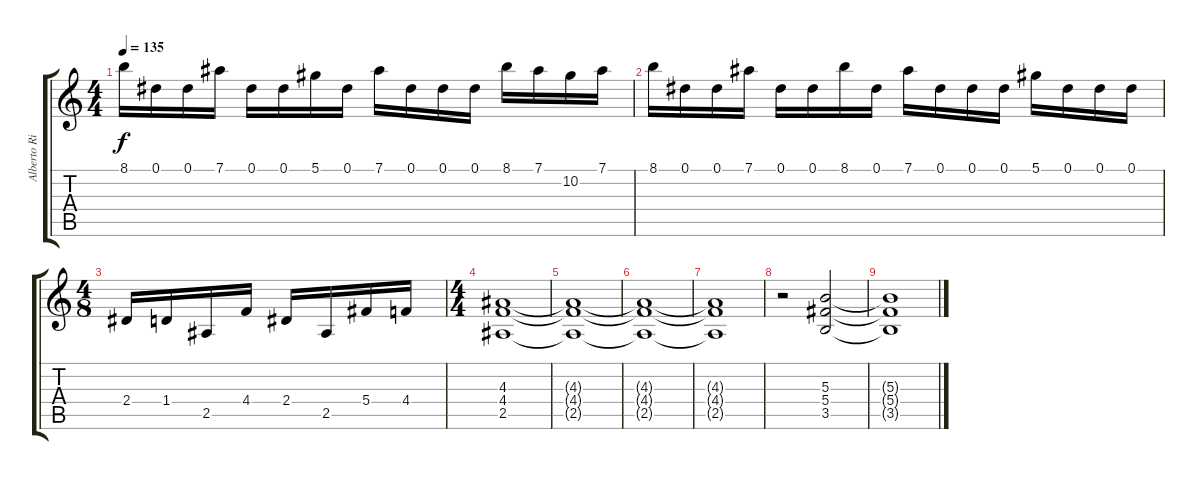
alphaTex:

\track ("Alberto Rionda (I)" "Alberto Ri") {instrument distortionguitar}
\staff {score tabs}
\tuning (Eb4 Bb3 Gb3 Db3 Ab2 Eb2) {hide}
\ts (4 4)
\tempo 135
\clef g2
\ks c
8.1.16{dy f} 0.1.16 0.1.16 7.1.16 0.1.16 0.1.16 5.1.16 0.1.16 7.1.16 0.1.16 0.1.16 0.1.16 8.1.16 7.1.16 10.2.16 7.1.16 |
8.1.16 0.1.16 0.1.16 7.1.16 0.1.16 0.1.16 8.1.16 0.1.16 7.1.16 0.1.16 0.1.16 0.1.16 5.1.16 0.1.16 0.1.16 0.1.16 |
\ts (4 8)
2.4.16{volume 12} 1.4.16 2.5.16 4.4.16 2.4.16 2.5.16 5.4.16 4.4.16 |
\ts (4 4)
(4.3 4.4 2.5).1 |
(4.3{t} 4.4{t} 2.5{t}).1 |
(4.3{t} 4.4{t} 2.5{t}).1 |
(4.3{t} 4.4{t} 2.5{t}).1 |
r.2 (5.3 5.4 3.5).2 |
(5.3{t} 5.4{t} 3.5{t}).1
